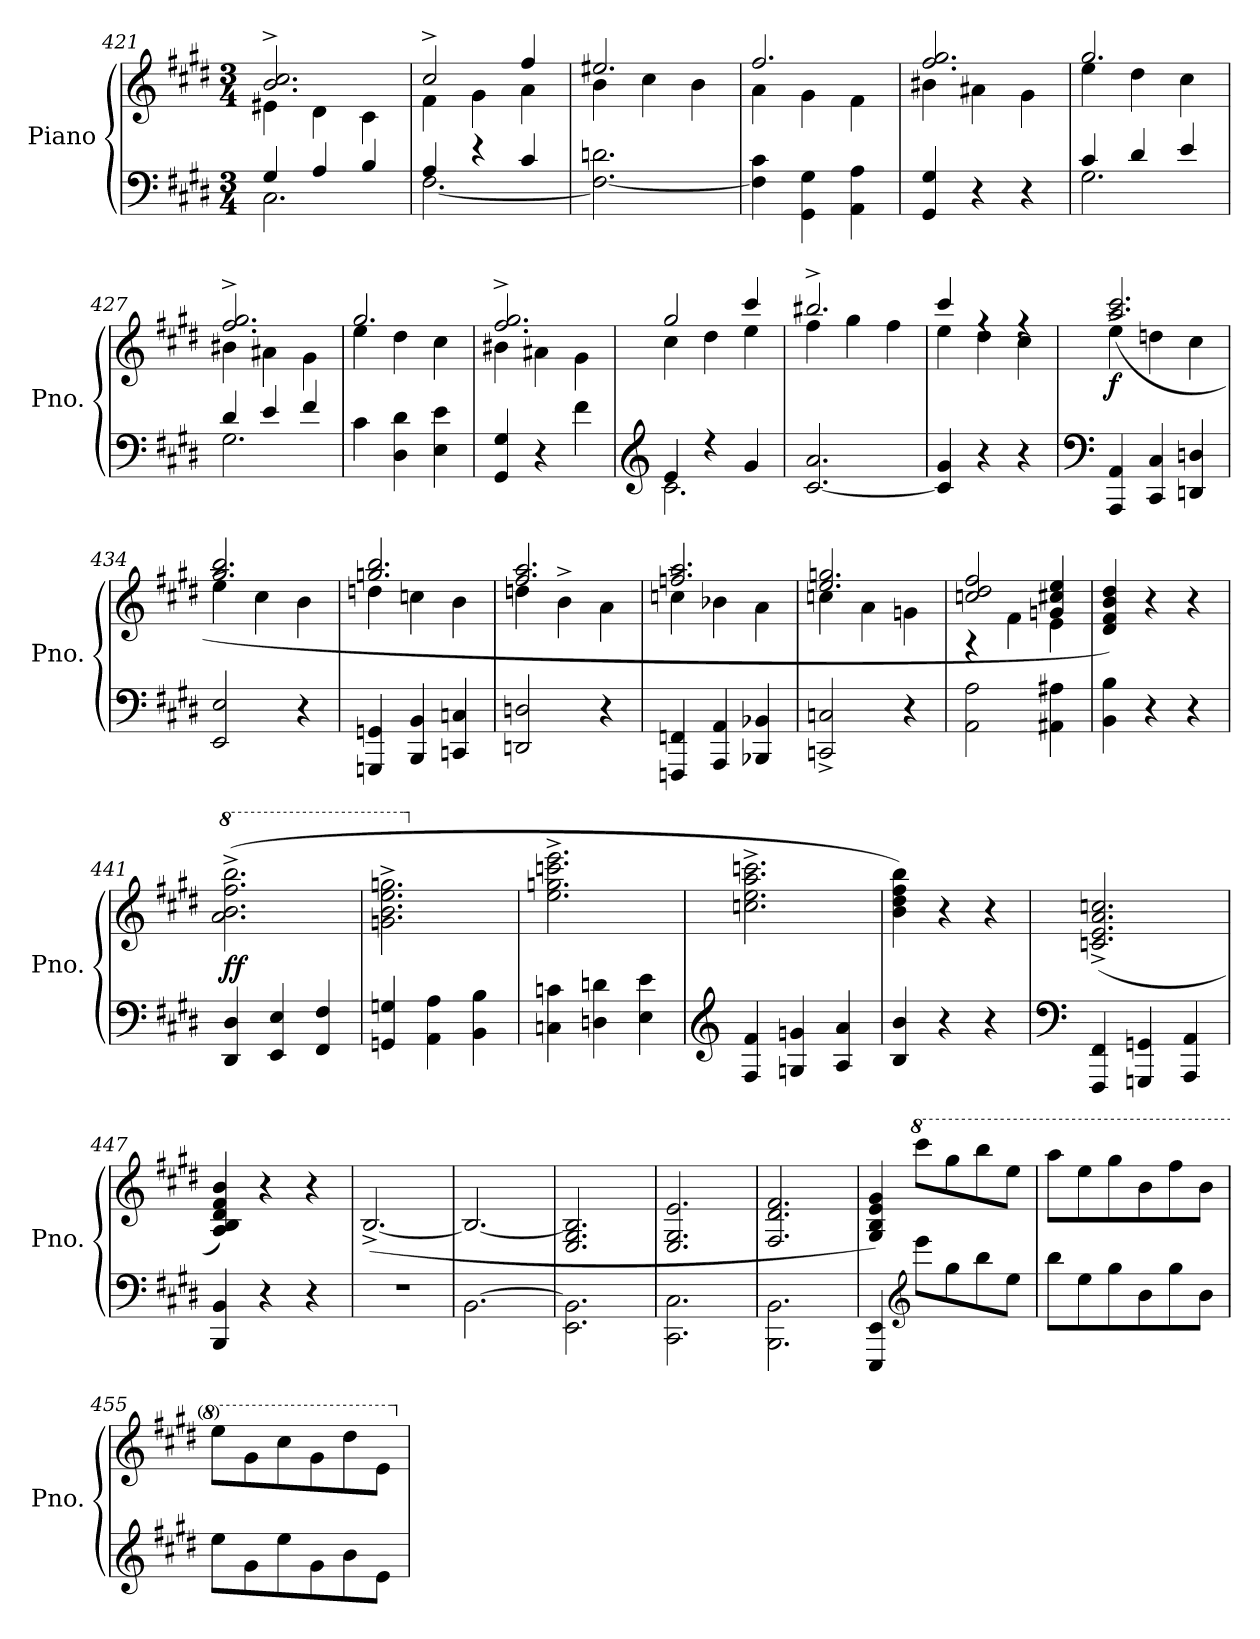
**kern	**kern	**dynam
*part1	*part1	*part1
*staff2	*staff1	*staff1/2
*I"Piano	*	*
*I'Pno.	*	*
*clefF4	*clefG2	*
*k[f#c#g#d#]	*k[f#c#g#d#]	*
*M3/4	*M3/4	*
=421	=421	=421
*^	*^	*
4G#/	2.C#\	2.b/^ 2.cc#/^	4e#X\	.
4A/	.	.	4d#\	.
4B/	.	.	4c#\	.
=422	=422	=422	=422	=422
4A/	[2.F#\	2cc#^/	4f#\	.
4r	.	.	4g#\	.
4c#/	.	4ff#/	4a\	.
*v	*v	*	*	*
=423	=423	=423	=423
2.F#\_ 2.dn\	2.ee#X/	4b\	.
.	.	4cc#\	.
.	.	4b\	.
=424	=424	=424	=424
4F#\] 4c#\	2.ff#/	4a\	.
4GG#\ 4G#\	.	4g#\	.
4AA\ 4A\	.	4f#\	.
!!LO:LB:g=z	!!
=425	=425	=425	=425
4GG#/ 4G#/	2.ff#/ 2.gg#/	4b#X\	.
4r	.	4a#X\	.
4r	.	4g#\	.
=426	=426	=426	=426
*^	*	*	*
4c#/	2.G#\	2.gg#/	4ee\	.
4d#/	.	.	4dd#\	.
4e/	.	.	4cc#\	.
=427	=427	=427	=427	=427
4d#/	2.G#\	2.ff#/^ 2.gg#/^	4b#X\	.
4e/	.	.	4a#X\	.
4f#/	.	.	4g#\	.
*v	*v	*	*	*
=428	=428	=428	=428
4c#\	2.gg#/	4ee\	.
4D#\ 4d#\	.	4dd#\	.
4E\ 4e\	.	4cc#\	.
=429	=429	=429	=429
4GG#/ 4G#/	2.ff#/^ 2.gg#/^	4b#X\	.
4r	.	4a#X\	.
4f#\	.	4g#\	.
=430	=430	=430	=430
*clefG2	*	*	*
*^	*	*	*
2.c#\	4e/	2gg#/	4cc#\	.
.	4rdd	.	4dd#\	.
.	4g#/	4ccc#/	4ee\	.
*v	*v	*	*	*
=431	=431	=431	=431
[2.c#/ 2.a/	2.bb#X^/	4ff#\	.
.	.	4gg#\	.
.	.	4ff#\	.
!!LO:LB:g=z	!!
=432	=432	=432	=432
4c#/] 4g#/	4ccc#/	4ee\	.
4r	4rff	4dd#\	.
4r	4rff	4cc#\	.
=433	=433	=433	=433
*clefF4	*	*	*
!	!	!	!LO:DY:b
4AAA/ 4AA/	4ee^\	(2.aa/ 2.ccc#/	f
4CC#/ 4C#/	4ddn\	.	.
4DDn/ 4Dn/	4cc#\	.	.
=434	=434	=434	=434
2EE/ 2E/	4ee^\	2.gg#/ 2.bb/	.
.	4cc#\	.	.
4r	4b\	.	.
=435	=435	=435	=435
4GGGn/ 4GGn/	4ddn\	2.ggn/ 2.bb/	.
4BBB/ 4BB/	4ccn\	.	.
4CCn/ 4Cn/	4b\	.	.
=436	=436	=436	=436
2DDn/ 2Dn/	4ddn\	2.ff#/ 2.aa/	.
.	4b^\	.	.
4r	4a\	.	.
=437	=437	=437	=437
4FFFn/ 4FFn/	4ccn^\	2.ffn/ 2.aa/	.
4AAA/ 4AA/	4b-X\	.	.
4BBB-X/ 4BB-X/	4a\	.	.
=438	=438	=438	=438
2CCn/^ 2Cn/^	4ccn\	2.ee/ 2.ggn/	.
.	4a\	.	.
4r	4gn\	.	.
=439	=439	=439	=439
2AA\ 2A\	4rA	2ccn/ 2dd#/ 2ff#/	.
.	4f#\	.	.
4AA#X\ 4A#X\	4e\	4gn/ 4cc#X/ 4ee/	.
*	*v	*v	*
!!LO:PB:g=z
=440	=440	=440
4BB\ 4B\	4d#/ 4f#/ 4b/ 4dd#/)	.
4r	4r	.
4r	4r	.
=441	=441	=441
*	*8va	*
!	!	!LO:DY:a=2
4DD#/ 4D#/	(2.aa\^ 2.bb\^ 2.fff#\^ 2.bbb\^	ff
4EE/ 4E/	.	.
4FF#/ 4F#/	.	.
=442	=442	=442
4GGn/ 4Gn/	2.ggn\^ 2.bb\^ 2.eee\^ 2.gggn\^	.
4AA\ 4A\	.	.
4BB\ 4B\	.	.
=443	=443	=443
*	*X8va	*
4Cn\ 4cn\	2.ee\^ 2.ggn\^ 2.cccn\^ 2.eee\^	.
4Dn\ 4dn\	.	.
4E\ 4e\	.	.
=444	=444	=444
*clefG2	*	*
4F#/ 4f#/	2.ccn\^ 2.ee\^ 2.aa\^ 2.cccn\^	.
4Gn/ 4gn/	.	.
4A/ 4a/	.	.
=445	=445	=445
4B/ 4b/	4b\ 4dd#\ 4ff#\ 4bb\)	.
4r	4r	.
4r	4r	.
=446	=446	=446
*clefF4	*	*
4FFF#/ 4FF#/	(2.cn/^ 2.e/^ 2.a/^ 2.ccn/^	.
4GGGn/ 4GGn/	.	.
4AAA/ 4AA/	.	.
=447	=447	=447
4BBB/ 4BB/	4A/ 4B/ 4d#/ 4f#/ 4b/)	.
4r	4r	.
4r	4r	.
=448	=448	=448
2.r	([2.B^/	.
!!LO:LB:g=z
=449	=449	=449
[2.BB\	2.B/_	.
=450	=450	=450
2.EE\ 2.BB\]	2.E/ 2.G#/ 2.B/]	.
=451	=451	=451
2.CC#\ 2.C#\	2.E/ 2.G#/ 2.e/	.
=452	=452	=452
2.BBB\ 2.BB\	2.F#/ 2.d#/ 2.f#/	.
=453	=453	=453
4EEE/ 4EE/	4G#/ 4B/ 4e/ 4g#/)	.
*clefG2	*	*
*	*8va	*
8eee\L	8cccc#\L	.
8gg#\	8ggg#\	.
8bb\	8bbb\	.
8ee\J	8eee\J	.
=454	=454	=454
8bb\L	8aaa\L	.
8ee\	8eee\	.
8gg#\	8ggg#\	.
8b\	8bb\	.
8gg#\	8fff#\	.
8b\J	8bb\J	.
=455	=455	=455
8ee\L	8eee\L	.
8g#\	8gg#\	.
8ee\	8ccc#\	.
8g#\	8gg#\	.
8b\	8ddd#\	.
8e\J	8ee\J	.
*	*X8va	*
=	=	=
*-	*-	*-
